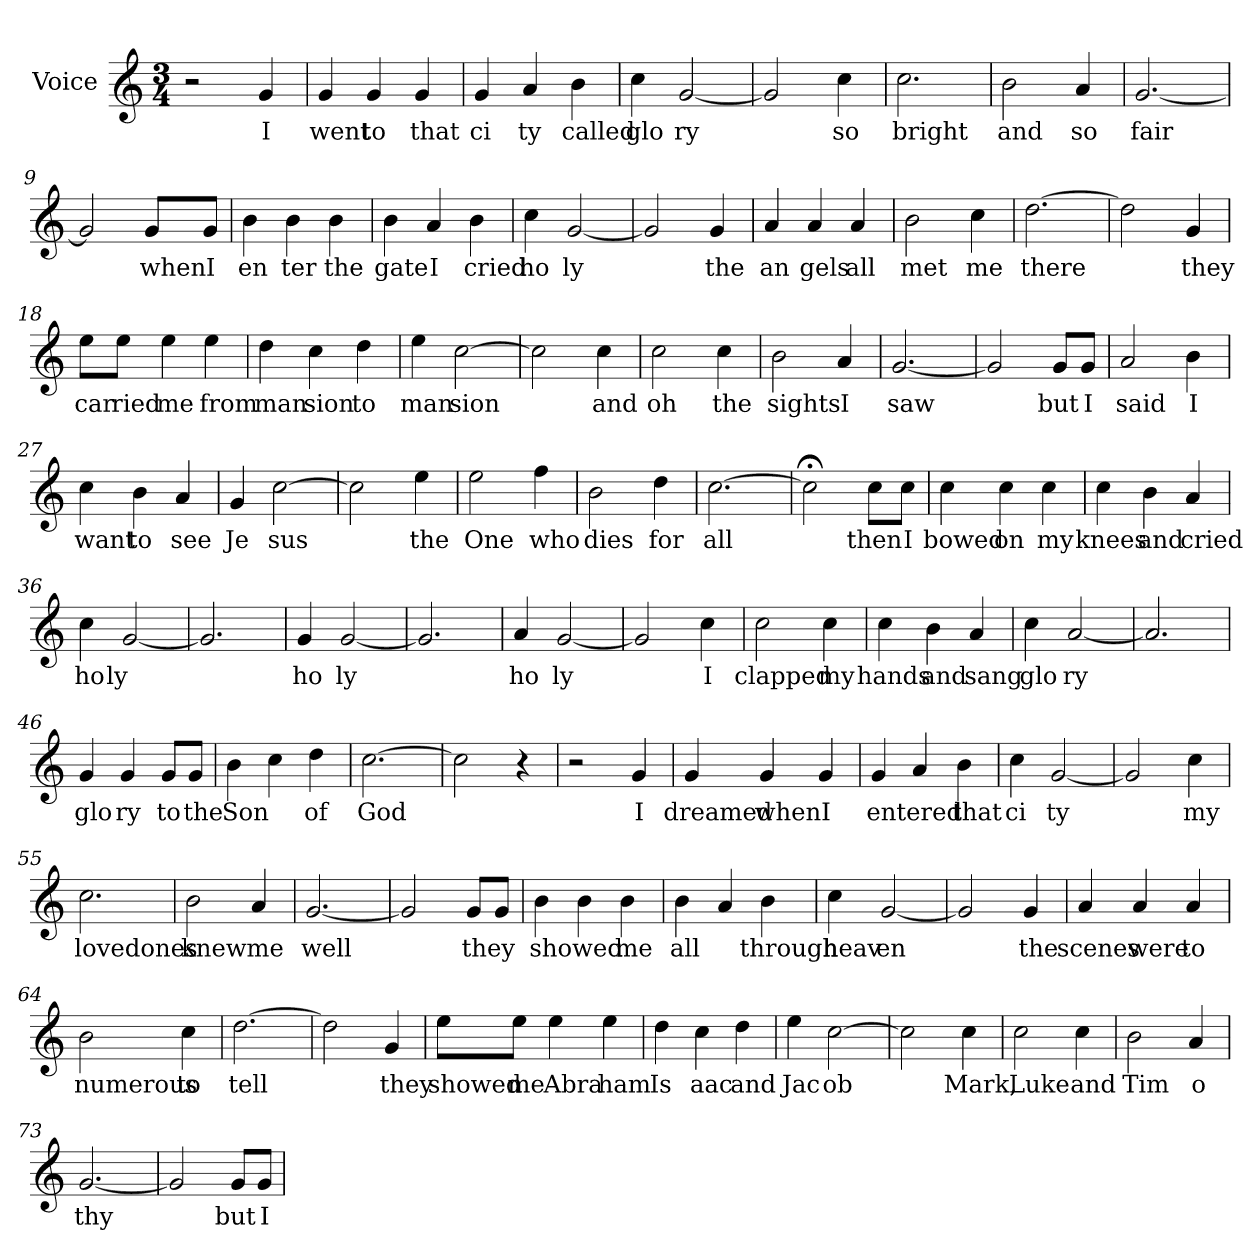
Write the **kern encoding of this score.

**kern	**text
*part1	*part1
*staff1	*staff1
*I"Voice	*
*I'V	*
*clefG2	*
*k[]	*
*C:	*
*M3/4	*
*MM90	*
=1	=1
2r	.
!	!LO:LY:b
4g/	I
=2	=2
!	!LO:LY:b
4g/	went
!	!LO:LY:b
4g/	to
!	!LO:LY:b
4g/	that
=3	=3
!	!LO:LY:b
4g/	ci
!	!LO:LY:b
4a/	ty
!	!LO:LY:b
4b\	called
=4	=4
!	!LO:LY:b
4cc\	glo
!	!LO:LY:b
[2g/	ry
=5	=5
2g/]	.
!	!LO:LY:b
4cc\	so
=6	=6
!	!LO:LY:b
2.cc\	bright
=7	=7
!	!LO:LY:b
2b\	and
!	!LO:LY:b
4a/	so
!!LO:LB:g=z
=8	=8
!	!LO:LY:b
[2.g/	fair
=9	=9
2g/]	.
!	!LO:LY:b
8g/L	when
!	!LO:LY:b
8g/J	I
=10	=10
!	!LO:LY:b
4b\	en
!	!LO:LY:b
4b\	ter
!	!LO:LY:b
4b\	the
=11	=11
!	!LO:LY:b
4b\	gate
!	!LO:LY:b
4a/	I
!	!LO:LY:b
4b\	cried
=12	=12
!	!LO:LY:b
4cc\	ho
!	!LO:LY:b
[2g/	ly
=13	=13
2g/]	.
!	!LO:LY:b
4g/	the
=14	=14
!	!LO:LY:b
4a/	an
!	!LO:LY:b
4a/	gels
!	!LO:LY:b
4a/	all
=15	=15
!	!LO:LY:b
2b\	met
!	!LO:LY:b
4cc\	me
!!LO:LB:g=z
=16	=16
!	!LO:LY:b
[2.dd\	there
=17	=17
2dd\]	.
!	!LO:LY:b
4g/	they
=18	=18
!	!LO:LY:b
8ee\L	car
!	!LO:LY:b
8ee\J	ried
!	!LO:LY:b
4ee\	me
!	!LO:LY:b
4ee\	from
=19	=19
!	!LO:LY:b
4dd\	man
!	!LO:LY:b
4cc\	sion
!	!LO:LY:b
4dd\	to
=20	=20
!	!LO:LY:b
4ee\	man
!	!LO:LY:b
[2cc\	sion
=21	=21
2cc\]	.
!	!LO:LY:b
4cc\	and
=22	=22
!	!LO:LY:b
2cc\	oh
!	!LO:LY:b
4cc\	the
!!LO:LB:g=z
=23	=23
!	!LO:LY:b
2b\	sights
!	!LO:LY:b
4a/	I
=24	=24
!	!LO:LY:b
[2.g/	saw
=25	=25
2g/]	.
!	!LO:LY:b
8g/L	but
!	!LO:LY:b
8g/J	I
=26	=26
!	!LO:LY:b
2a/	said
!	!LO:LY:b
4b\	I
=27	=27
!	!LO:LY:b
4cc\	want
!	!LO:LY:b
4b\	to
!	!LO:LY:b
4a/	see
=28	=28
!	!LO:LY:b
4g/	Je
!	!LO:LY:b
[2cc\	sus
=29	=29
2cc\]	.
!	!LO:LY:b
4ee\	the
=30	=30
!	!LO:LY:b
2ee\	One
!	!LO:LY:b
4ff\	who
!!LO:LB:g=z
=31	=31
!	!LO:LY:b
2b\	dies
!	!LO:LY:b
4dd\	for
=32	=32
!	!LO:LY:b
[2.cc\	all
=33	=33
2cc;<\]	.
!	!LO:LY:b
8cc\L	then
!	!LO:LY:b
8cc\J	I
=34	=34
!	!LO:LY:b
4cc\	bowed
!	!LO:LY:b
4cc\	on
!	!LO:LY:b
4cc\	my
=35	=35
!	!LO:LY:b
4cc\	knees
!	!LO:LY:b
4b\	and
!	!LO:LY:b
4a/	cried
=36	=36
!	!LO:LY:b
4cc\	ho
!	!LO:LY:b
[2g/	ly
=37	=37
2.g/]	.
=38	=38
!	!LO:LY:b
4g/	ho
!	!LO:LY:b
[2g/	ly
!!LO:LB:g=z
=39	=39
2.g/]	.
=40	=40
!	!LO:LY:b
4a/	ho
!	!LO:LY:b
[2g/	ly
=41	=41
2g/]	.
!	!LO:LY:b
4cc\	I
=42	=42
!	!LO:LY:b
2cc\	clapped
!	!LO:LY:b
4cc\	my
=43	=43
!	!LO:LY:b
4cc\	hands
!	!LO:LY:b
4b\	and
!	!LO:LY:b
4a/	sang
=44	=44
!	!LO:LY:b
4cc\	glo
!	!LO:LY:b
[2a/	ry
=45	=45
2.a/]	.
=46	=46
!	!LO:LY:b
4g/	glo
!	!LO:LY:b
4g/	ry
!	!LO:LY:b
8g/L	to
!	!LO:LY:b
8g/J	the
!!LO:LB:g=z
=47	=47
!	!LO:LY:b
4b\	Son
4cc\	.
!	!LO:LY:b
4dd\	of
=48	=48
!	!LO:LY:b
[2.cc\	God
=49	=49
2cc\]	.
4r	.
=50	=50
2r	.
!	!LO:LY:b
4g/	I
=51	=51
!	!LO:LY:b
4g/	dreamed
!	!LO:LY:b
4g/	when
!	!LO:LY:b
4g/	I
=52	=52
!	!LO:LY:b
4g/	en
!	!LO:LY:b
4a/	tered
!	!LO:LY:b
4b\	that
=53	=53
!	!LO:LY:b
4cc\	ci
!	!LO:LY:b
[2g/	ty
!!LO:LB:g=z
=54	=54
2g/]	.
!	!LO:LY:b
4cc\	my
=55	=55
!	!LO:LY:b
2.cc\	lovedones
=56	=56
!	!LO:LY:b
2b\	knew
!	!LO:LY:b
4a/	me
=57	=57
!	!LO:LY:b
[2.g/	well
=58	=58
2g/]	.
!	!LO:LY:b
8g/L	they
8g/J	.
=59	=59
!	!LO:LY:b
4b\	showed
4b\	.
!	!LO:LY:b
4b\	me
=60	=60
!	!LO:LY:b
4b\	all
4a/	.
!	!LO:LY:b
4b\	through
!!LO:PB:g=z
=61	=61
!	!LO:LY:b
4cc\	heav
!	!LO:LY:b
[2g/	en
=62	=62
2g/]	.
!	!LO:LY:b
4g/	the
=63	=63
!	!LO:LY:b
4a/	scenes
!	!LO:LY:b
4a/	were
!	!LO:LY:b
4a/	to
=64	=64
!	!LO:LY:b
2b\	numerous
!	!LO:LY:b
4cc\	to
=65	=65
!	!LO:LY:b
[2.dd\	tell
=66	=66
2dd\]	.
!	!LO:LY:b
4g/	they
=67	=67
!	!LO:LY:b
8ee\L	showed
!	!LO:LY:b
8ee\J	me
!	!LO:LY:b
4ee\	Abra
!	!LO:LY:b
4ee\	ham
!!LO:LB:g=z
=68	=68
!	!LO:LY:b
4dd\	Is
!	!LO:LY:b
4cc\	aac
!	!LO:LY:b
4dd\	and
=69	=69
!	!LO:LY:b
4ee\	Jac
!	!LO:LY:b
[2cc\	ob
=70	=70
2cc\]	.
!	!LO:LY:b
4cc\	Mark,
=71	=71
!	!LO:LY:b
2cc\	Luke
!	!LO:LY:b
4cc\	and
=72	=72
!	!LO:LY:b
2b\	Tim
!	!LO:LY:b
4a/	o
=73	=73
!	!LO:LY:b
[2.g/	thy
=74	=74
2g/]	.
!	!LO:LY:b
8g/L	but
!	!LO:LY:b
8g/J	I
=	=
*-	*-
